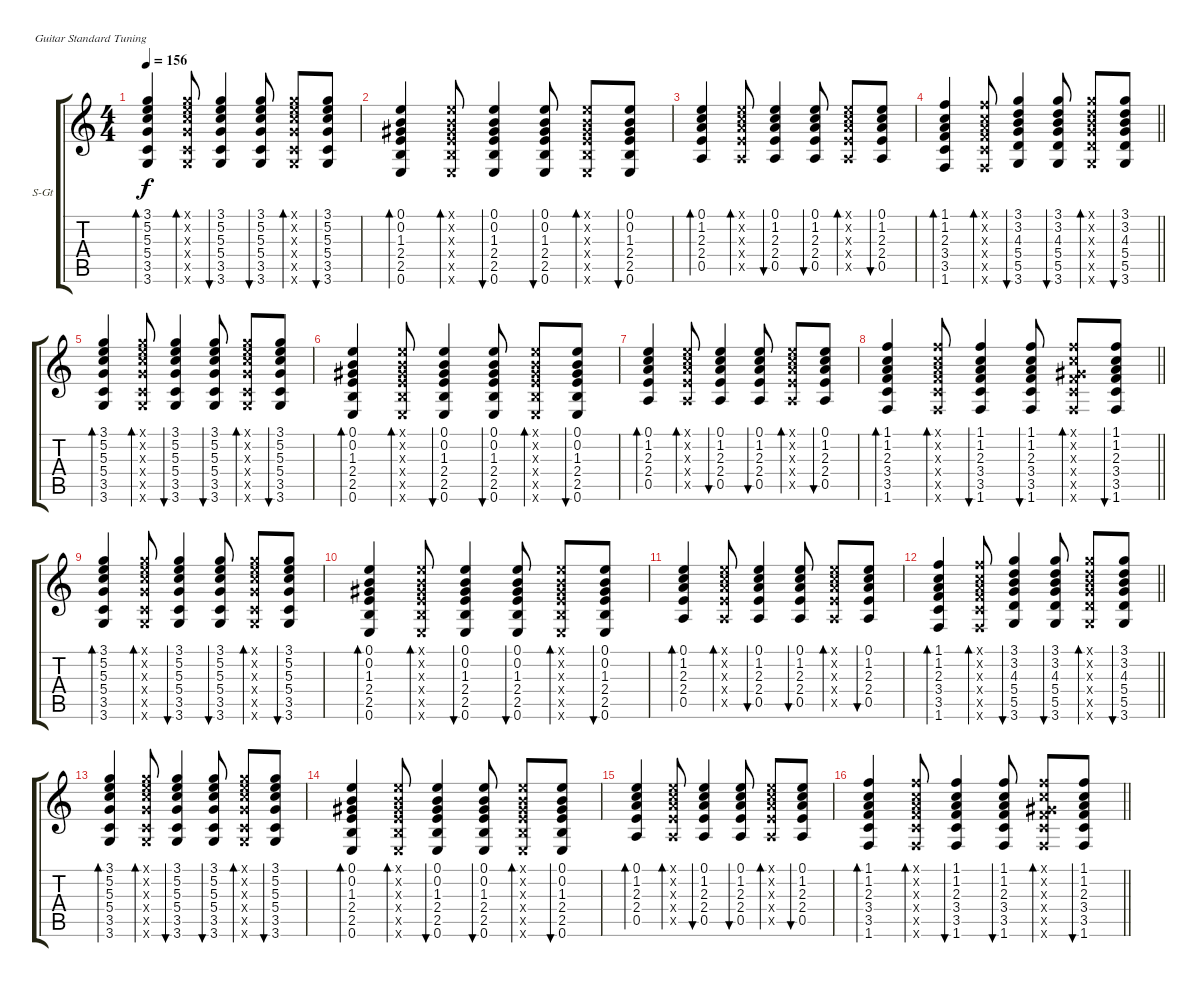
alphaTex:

\bracketExtendMode groupsimilarinstruments
\firstSystemTrackNameOrientation horizontal
\otherSystemsTrackNameOrientation horizontal
\track ("Ãèòàðà II" "S-Gt") {instrument acousticguitarsteel}
\staff {score tabs}
\tuning (E4 B3 G3 D3 A2 E2)
\ts (4 4)
\tempo 156
\clef g2
\ks c
(3.1 5.2 5.3 5.4 3.5 3.6).4{bd 60 dy f} (3.1{x} 5.2{x} 5.3{x} 5.4{x} 3.5{x} 3.6{x}).8{bd 60} (3.1 5.2 5.3 5.4 3.5 3.6).4{bu 60} (3.1 5.2 5.3 5.4 3.5 3.6).8{bu 60} (3.1{x} 5.2{x} 5.3{x} 5.4{x} 3.5{x} 3.6{x}).8{bd 60} (3.1 5.2 5.3 5.4 3.5 3.6).8{bu 60} |
(0.1 0.2 1.3 2.4 2.5 0.6).4{bd 60} (0.1{x} 0.2{x} 1.3{x} 2.4{x} 2.5{x} 0.6{x}).8{bd 60} (0.1 0.2 1.3 2.4 2.5 0.6).4{bu 60} (0.1 0.2 1.3 2.4 2.5 0.6).8{bu 60} (0.1{x} 0.2{x} 1.3{x} 2.4{x} 2.5{x} 0.6{x}).8{bd 60} (0.1 0.2 1.3 2.4 2.5 0.6).8{bu 60} |
(0.1 1.2 2.3 2.4 0.5).4{bd 60} (0.1{x} 1.2{x} 2.3{x} 2.4{x} 0.5{x}).8{bd 60} (0.1 1.2 2.3 2.4 0.5).4{bu 60} (0.1 1.2 2.3 2.4 0.5).8{bu 60} (0.1{x} 1.2{x} 2.3{x} 2.4{x} 0.5{x}).8{bd 60} (0.1 1.2 2.3 2.4 0.5).8{bu 60} |
\barLineRight lightlight
(1.1 1.2 2.3 3.4 3.5 1.6).4{bd 60} (1.1{x} 1.2{x} 2.3{x} 3.4{x} 3.5{x} 1.6{x}).8{bd 60} (3.1 3.2 4.3 5.4 5.5 3.6).4{bu 60} (3.1 3.2 4.3 5.4 5.5 3.6).8{bu 60} (3.1{x} 3.2{x} 4.3{x} 5.4{x} 5.5{x} 3.6{x}).8{bd 60} (3.1 3.2 4.3 5.4 5.5 3.6).8{bu 60} |
(3.1 5.2 5.3 5.4 3.5 3.6).4{bd 60} (3.1{x} 5.2{x} 5.3{x} 5.4{x} 3.5{x} 3.6{x}).8{bd 60} (3.1 5.2 5.3 5.4 3.5 3.6).4{bu 60} (3.1 5.2 5.3 5.4 3.5 3.6).8{bu 60} (3.1{x} 5.2{x} 5.3{x} 5.4{x} 3.5{x} 3.6{x}).8{bd 60} (3.1 5.2 5.3 5.4 3.5 3.6).8{bu 60} |
(0.1 0.2 1.3 2.4 2.5 0.6).4{bd 60} (0.1{x} 0.2{x} 1.3{x} 2.4{x} 2.5{x} 0.6{x}).8{bd 60} (0.1 0.2 1.3 2.4 2.5 0.6).4{bu 60} (0.1 0.2 1.3 2.4 2.5 0.6).8{bu 60} (0.1{x} 0.2{x} 1.3{x} 2.4{x} 2.5{x} 0.6{x}).8{bd 60} (0.1 0.2 1.3 2.4 2.5 0.6).8{bu 60} |
(0.1 1.2 2.3 2.4 0.5).4{bd 60} (0.1{x} 1.2{x} 2.3{x} 2.4{x} 0.5{x}).8{bd 60} (0.1 1.2 2.3 2.4 0.5).4{bu 60} (0.1 1.2 2.3 2.4 0.5).8{bu 60} (0.1{x} 1.2{x} 2.3{x} 2.4{x} 0.5{x}).8{bd 60} (0.1 1.2 2.3 2.4 0.5).8{bu 60} |
\barLineRight lightlight
(1.1 1.2 2.3 3.4 3.5 1.6).4{bd 60} (1.1{x} 1.2{x} 2.3{x} 3.4{x} 3.5{x} 1.6{x}).8{bd 60} (1.1 1.2 2.3 3.4 3.5 1.6).4{bu 60} (1.1 1.2 2.3 3.4 3.5 1.6).8{bu 60} (1.1{x} 1.2{x} 1.3{x} 3.4{x} 3.5{x} 1.6{x}).8{bd 60} (1.1 1.2 2.3 3.4 3.5 1.6).8{bu 60} |
(3.1 5.2 5.3 5.4 3.5 3.6).4{bd 60} (3.1{x} 5.2{x} 5.3{x} 5.4{x} 3.5{x} 3.6{x}).8{bd 60} (3.1 5.2 5.3 5.4 3.5 3.6).4{bu 60} (3.1 5.2 5.3 5.4 3.5 3.6).8{bu 60} (3.1{x} 5.2{x} 5.3{x} 5.4{x} 3.5{x} 3.6{x}).8{bd 60} (3.1 5.2 5.3 5.4 3.5 3.6).8{bu 60} |
(0.1 0.2 1.3 2.4 2.5 0.6).4{bd 60} (0.1{x} 0.2{x} 1.3{x} 2.4{x} 2.5{x} 0.6{x}).8{bd 60} (0.1 0.2 1.3 2.4 2.5 0.6).4{bu 60} (0.1 0.2 1.3 2.4 2.5 0.6).8{bu 60} (0.1{x} 0.2{x} 1.3{x} 2.4{x} 2.5{x} 0.6{x}).8{bd 60} (0.1 0.2 1.3 2.4 2.5 0.6).8{bu 60} |
(0.1 1.2 2.3 2.4 0.5).4{bd 60} (0.1{x} 1.2{x} 2.3{x} 2.4{x} 0.5{x}).8{bd 60} (0.1 1.2 2.3 2.4 0.5).4{bu 60} (0.1 1.2 2.3 2.4 0.5).8{bu 60} (0.1{x} 1.2{x} 2.3{x} 2.4{x} 0.5{x}).8{bd 60} (0.1 1.2 2.3 2.4 0.5).8{bu 60} |
\barLineRight lightlight
(1.1 1.2 2.3 3.4 3.5 1.6).4{bd 60} (1.1{x} 1.2{x} 2.3{x} 3.4{x} 3.5{x} 1.6{x}).8{bd 60} (3.1 3.2 4.3 5.4 5.5 3.6).4{bu 60} (3.1 3.2 4.3 5.4 5.5 3.6).8{bu 60} (3.1{x} 3.2{x} 4.3{x} 5.4{x} 5.5{x} 3.6{x}).8{bd 60} (3.1 3.2 4.3 5.4 5.5 3.6).8{bu 60} |
(3.1 5.2 5.3 5.4 3.5 3.6).4{bd 60} (3.1{x} 5.2{x} 5.3{x} 5.4{x} 3.5{x} 3.6{x}).8{bd 60} (3.1 5.2 5.3 5.4 3.5 3.6).4{bu 60} (3.1 5.2 5.3 5.4 3.5 3.6).8{bu 60} (3.1{x} 5.2{x} 5.3{x} 5.4{x} 3.5{x} 3.6{x}).8{bd 60} (3.1 5.2 5.3 5.4 3.5 3.6).8{bu 60} |
(0.1 0.2 1.3 2.4 2.5 0.6).4{bd 60} (0.1{x} 0.2{x} 1.3{x} 2.4{x} 2.5{x} 0.6{x}).8{bd 60} (0.1 0.2 1.3 2.4 2.5 0.6).4{bu 60} (0.1 0.2 1.3 2.4 2.5 0.6).8{bu 60} (0.1{x} 0.2{x} 1.3{x} 2.4{x} 2.5{x} 0.6{x}).8{bd 60} (0.1 0.2 1.3 2.4 2.5 0.6).8{bu 60} |
(0.1 1.2 2.3 2.4 0.5).4{bd 60} (0.1{x} 1.2{x} 2.3{x} 2.4{x} 0.5{x}).8{bd 60} (0.1 1.2 2.3 2.4 0.5).4{bu 60} (0.1 1.2 2.3 2.4 0.5).8{bu 60} (0.1{x} 1.2{x} 2.3{x} 2.4{x} 0.5{x}).8{bd 60} (0.1 1.2 2.3 2.4 0.5).8{bu 60} |
\barLineRight lightlight
(1.1 1.2 2.3 3.4 3.5 1.6).4{bd 60} (1.1{x} 1.2{x} 2.3{x} 3.4{x} 3.5{x} 1.6{x}).8{bd 60} (1.1 1.2 2.3 3.4 3.5 1.6).4{bu 60} (1.1 1.2 2.3 3.4 3.5 1.6).8{bu 60} (1.1{x} 1.2{x} 1.3{x} 3.4{x} 3.5{x} 1.6{x}).8{bd 60} (1.1 1.2 2.3 3.4 3.5 1.6).8{bu 60}
